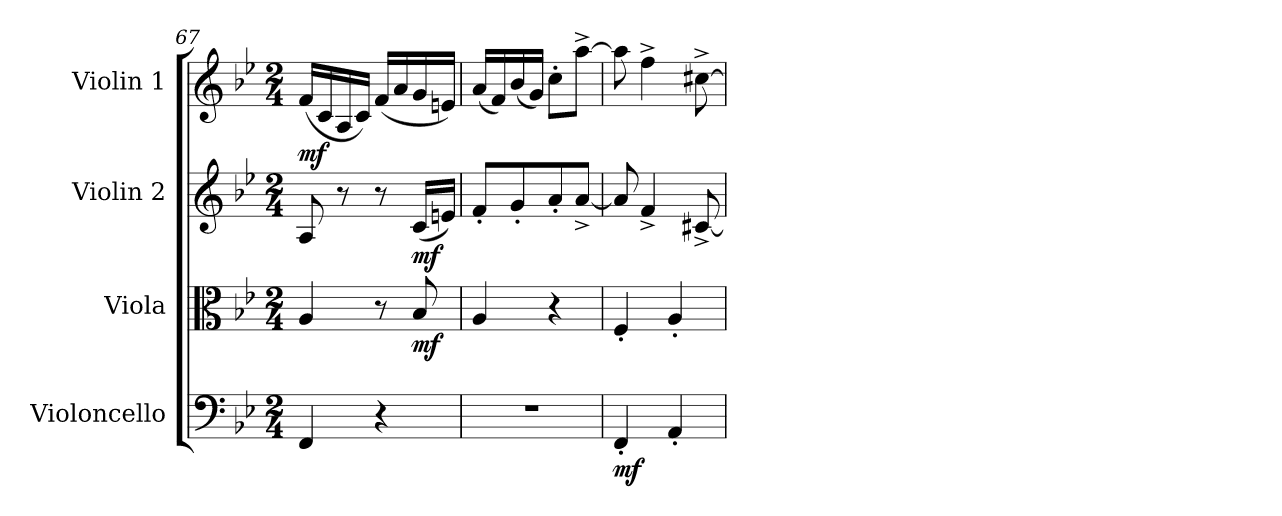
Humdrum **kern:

**kern	**dynam	**kern	**dynam	**kern	**dynam	**kern	**dynam
*part4	*part4	*part3	*part3	*part2	*part2	*part1	*part1
*staff4	*staff4	*staff3	*staff3	*staff2	*staff2	*staff1	*staff1
*I"Violoncello	*	*I"Viola	*	*I"Violin 2	*	*I"Violin 1	*
*I'Vc	*	*I'Vla	*	*I'Vln	*	*I'Vln	*
*clefF4	*	*clefC3	*	*clefG2	*	*clefG2	*
*k[b-e-]	*	*k[b-e-]	*	*k[b-e-]	*	*k[b-e-]	*
*M2/4	*	*M2/4	*	*M2/4	*	*M2/4	*
=67	=67	=67	=67	=67	=67	=67	=67
!	!	!	!	!	!	!	!LO:DY:b
4FF/	.	4A/	.	8A/	.	(16f/LL	mf
.	.	.	.	.	.	16c/	.
.	.	.	.	8r	.	16A/	.
.	.	.	.	.	.	16c/JJ)	.
4r	.	8r	.	8r	.	(16f/LL	.
.	.	.	.	.	.	16a/	.
!	!	!	!LO:DY:b	!	!LO:DY:b	!	!
.	.	8B-/	mf	(16c/LL	mf	16g/	.
.	.	.	.	16en/JJ)	.	16en/JJ)	.
!!LO:LB:g=z
=68	=68	=68	=68	=68	=68	=68	=68
2r	.	4A/	.	8f'/L	.	(16a/LL	.
.	.	.	.	.	.	16f/)	.
.	.	.	.	8g'/	.	(16b-/	.
.	.	.	.	.	.	16g/JJ)	.
.	.	4r	.	8a'/	.	8cc'\L	.
.	.	.	.	[8a^/J	.	[8aa^\J	.
=69	=69	=69	=69	=69	=69	=69	=69
!	!LO:DY:b	!	!	!	!	!	!
4FF'/	mf	4F'/	.	8a/]	.	8aa\]	.
.	.	.	.	4f^/	.	4ff^\	.
4AA'/	.	4A'/	.	.	.	.	.
.	.	.	.	[8c#X^/	.	[8cc#X^\	.
=	=	=	=	=	=	=	=
*-	*-	*-	*-	*-	*-	*-	*-
